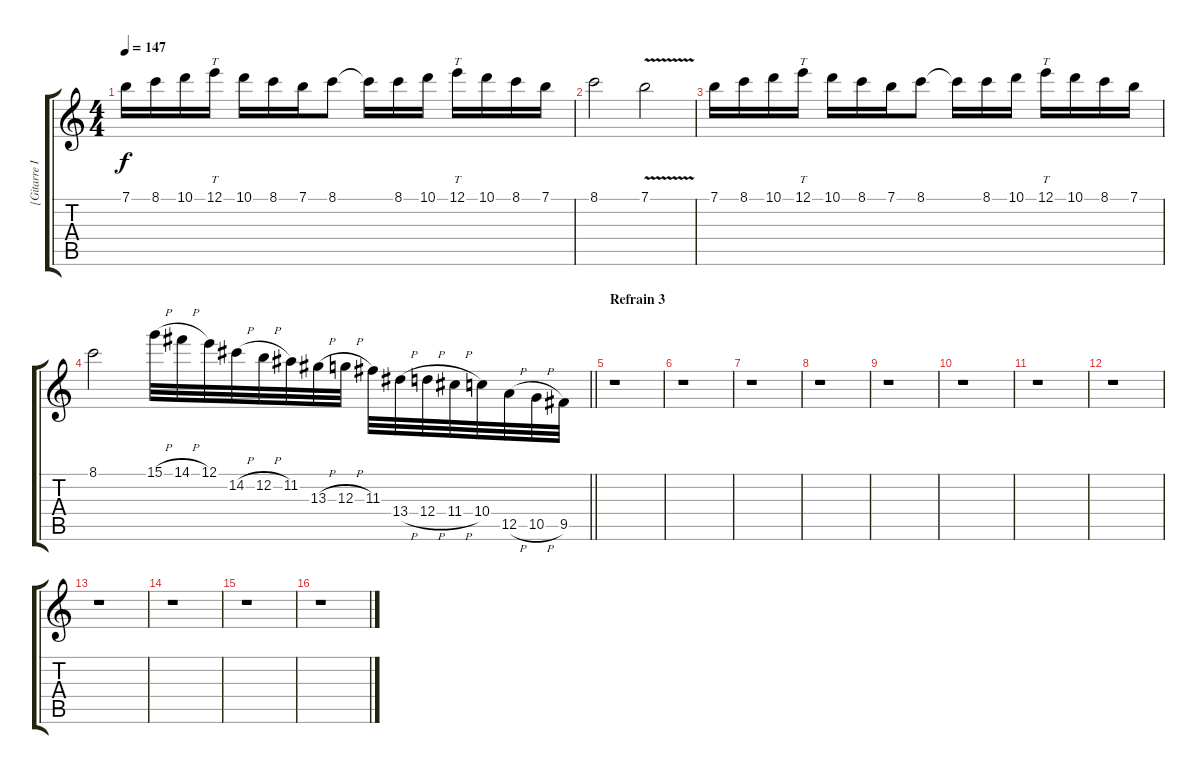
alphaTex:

\track ("[Gitarre II]" "[Gitarre I") {instrument distortionguitar}
\staff {score tabs}
\tuning (E4 B3 G3 D3 A2 D2) {hide}
\ts (4 4)
\tempo 147
\clef g2
\ks c
7.1.16{dy f} 8.1.16 10.1.16 12.1.16{tt} 10.1.16 8.1.16 7.1.16 8.1.8 8.1{t}.16 8.1.16 10.1.16 12.1.16{tt} 10.1.16 8.1.16 7.1.16 |
8.1.2 7.1{v}.2 |
7.1.16 8.1.16 10.1.16 12.1.16{tt} 10.1.16 8.1.16 7.1.16 8.1.8 8.1{t}.16 8.1.16 10.1.16 12.1.16{tt} 10.1.16 8.1.16 7.1.16 |
\barLineRight lightlight
8.1.2 15.1{h}.32 14.1{h}.32 12.1.32 14.2{h}.32 12.2{h}.32 11.2.32 13.3{h}.32 12.3{h}.32 11.3.32 13.4{h}.32 12.4{h}.32 11.4{h}.32 10.4.32 12.5{h}.32 10.5{h}.32 9.5.32 |
\section ("" "Refrain 3")
r.1 |
r.1 |
r.1 |
r.1 |
r.1 |
r.1 |
r.1 |
r.1 |
r.1 |
r.1 |
r.1 |
r.1
